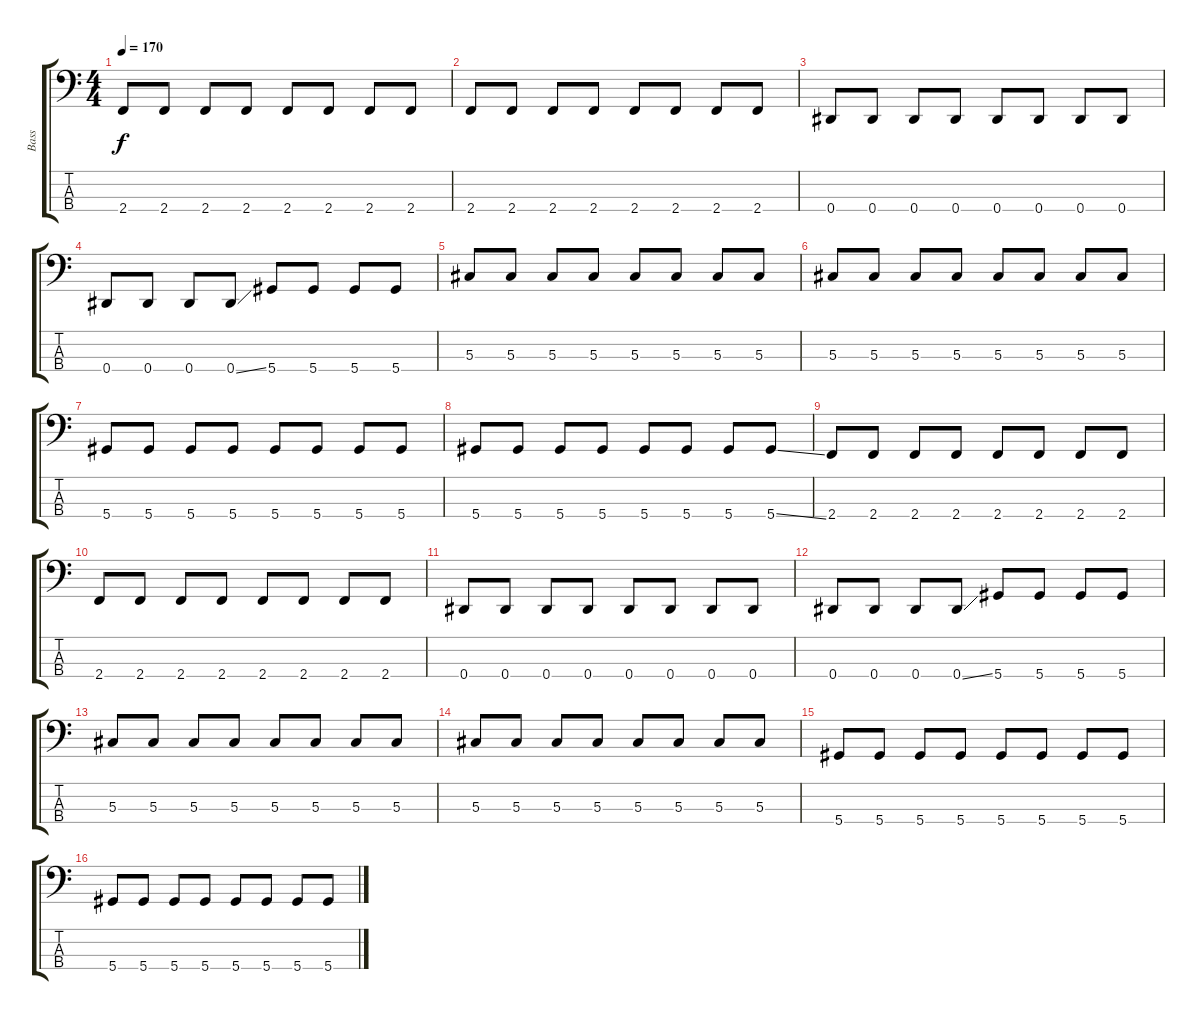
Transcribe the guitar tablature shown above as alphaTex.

\track ("Bass" "Bass") {instrument electricbasspick}
\staff {score tabs}
\tuning (Gb2 Db2 Ab1 Eb1) {hide}
\ts (4 4)
\tempo 170
\clef f4
\ks c
2.4.8{dy f} 2.4.8 2.4.8 2.4.8 2.4.8 2.4.8 2.4.8 2.4.8 |
2.4.8 2.4.8 2.4.8 2.4.8 2.4.8 2.4.8 2.4.8 2.4.8 |
0.4.8 0.4.8 0.4.8 0.4.8 0.4.8 0.4.8 0.4.8 0.4.8 |
0.4.8 0.4.8 0.4.8 0.4{ss}.8 5.4.8 5.4.8 5.4.8 5.4.8 |
5.3.8 5.3.8 5.3.8 5.3.8 5.3.8 5.3.8 5.3.8 5.3.8 |
5.3.8 5.3.8 5.3.8 5.3.8 5.3.8 5.3.8 5.3.8 5.3.8 |
5.4.8 5.4.8 5.4.8 5.4.8 5.4.8 5.4.8 5.4.8 5.4.8 |
5.4.8 5.4.8 5.4.8 5.4.8 5.4.8 5.4.8 5.4.8 5.4{ss}.8 |
2.4.8 2.4.8 2.4.8 2.4.8 2.4.8 2.4.8 2.4.8 2.4.8 |
2.4.8 2.4.8 2.4.8 2.4.8 2.4.8 2.4.8 2.4.8 2.4.8 |
0.4.8 0.4.8 0.4.8 0.4.8 0.4.8 0.4.8 0.4.8 0.4.8 |
0.4.8 0.4.8 0.4.8 0.4{ss}.8 5.4.8 5.4.8 5.4.8 5.4.8 |
5.3.8 5.3.8 5.3.8 5.3.8 5.3.8 5.3.8 5.3.8 5.3.8 |
5.3.8 5.3.8 5.3.8 5.3.8 5.3.8 5.3.8 5.3.8 5.3.8 |
5.4.8 5.4.8 5.4.8 5.4.8 5.4.8 5.4.8 5.4.8 5.4.8 |
5.4.8 5.4.8 5.4.8 5.4.8 5.4.8 5.4.8 5.4.8 5.4.8
